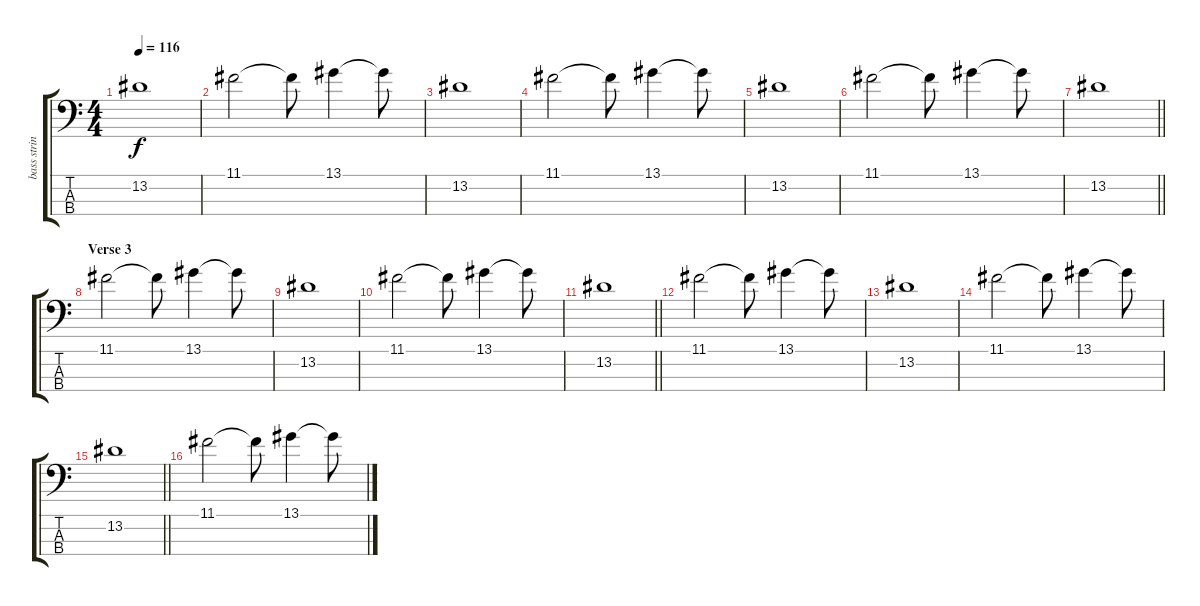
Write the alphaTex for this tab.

\track ("bass strings" "bass strin") {instrument electricbassfinger}
\staff {score tabs}
\tuning (G2 D2 A1 D1) {hide}
\ts (4 4)
\tempo 116
\clef f4
\ks c
13.2.1{dy f} |
11.1.2 11.1{t}.8 13.1.4 13.1{t}.8 |
13.2.1 |
11.1.2 11.1{t}.8 13.1.4 13.1{t}.8 |
13.2.1 |
11.1.2 11.1{t}.8 13.1.4 13.1{t}.8 |
\barLineRight lightlight
13.2.1 |
\section ("" "Verse 3")
11.1.2 11.1{t}.8 13.1.4 13.1{t}.8 |
13.2.1 |
11.1.2 11.1{t}.8 13.1.4 13.1{t}.8 |
\barLineRight lightlight
13.2.1 |
11.1.2 11.1{t}.8 13.1.4 13.1{t}.8 |
13.2.1 |
11.1.2 11.1{t}.8 13.1.4 13.1{t}.8 |
\barLineRight lightlight
13.2.1 |
11.1.2 11.1{t}.8 13.1.4 13.1{t}.8
